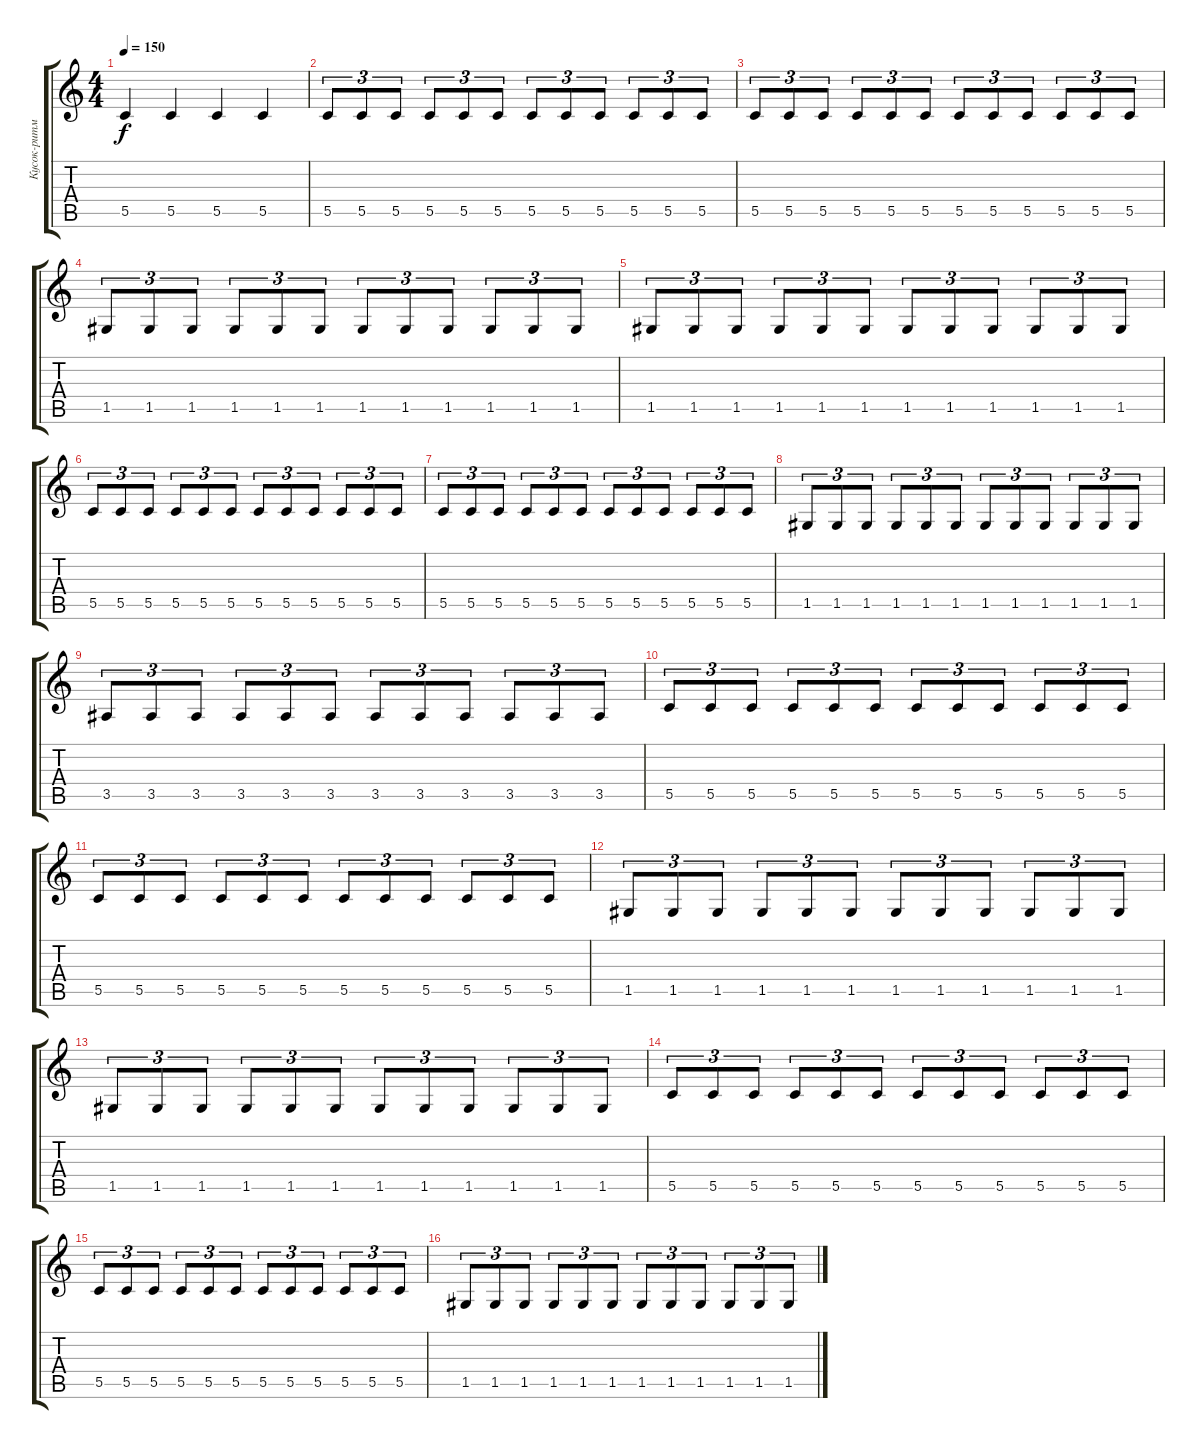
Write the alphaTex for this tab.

\track ("Кусок-ритм" "Кусок-ритм") {instrument distortionguitar}
\staff {score tabs}
\tuning (D4 A3 F3 C3 G2 D2) {hide}
\ts (4 4)
\tempo 150
\clef g2
\ks c
5.5.4{dy f instrument distortionguitar} 5.5.4 5.5.4 5.5.4 |
5.5.8{tu (3 2)} 5.5.8{tu (3 2)} 5.5.8{tu (3 2)} 5.5.8{tu (3 2)} 5.5.8{tu (3 2)} 5.5.8{tu (3 2)} 5.5.8{tu (3 2)} 5.5.8{tu (3 2)} 5.5.8{tu (3 2)} 5.5.8{tu (3 2)} 5.5.8{tu (3 2)} 5.5.8{tu (3 2)} |
5.5.8{tu (3 2)} 5.5.8{tu (3 2)} 5.5.8{tu (3 2)} 5.5.8{tu (3 2)} 5.5.8{tu (3 2)} 5.5.8{tu (3 2)} 5.5.8{tu (3 2)} 5.5.8{tu (3 2)} 5.5.8{tu (3 2)} 5.5.8{tu (3 2)} 5.5.8{tu (3 2)} 5.5.8{tu (3 2)} |
1.5.8{tu (3 2)} 1.5.8{tu (3 2)} 1.5.8{tu (3 2)} 1.5.8{tu (3 2)} 1.5.8{tu (3 2)} 1.5.8{tu (3 2)} 1.5.8{tu (3 2)} 1.5.8{tu (3 2)} 1.5.8{tu (3 2)} 1.5.8{tu (3 2)} 1.5.8{tu (3 2)} 1.5.8{tu (3 2)} |
1.5.8{tu (3 2)} 1.5.8{tu (3 2)} 1.5.8{tu (3 2)} 1.5.8{tu (3 2)} 1.5.8{tu (3 2)} 1.5.8{tu (3 2)} 1.5.8{tu (3 2)} 1.5.8{tu (3 2)} 1.5.8{tu (3 2)} 1.5.8{tu (3 2)} 1.5.8{tu (3 2)} 1.5.8{tu (3 2)} |
5.5.8{tu (3 2)} 5.5.8{tu (3 2)} 5.5.8{tu (3 2)} 5.5.8{tu (3 2)} 5.5.8{tu (3 2)} 5.5.8{tu (3 2)} 5.5.8{tu (3 2)} 5.5.8{tu (3 2)} 5.5.8{tu (3 2)} 5.5.8{tu (3 2)} 5.5.8{tu (3 2)} 5.5.8{tu (3 2)} |
5.5.8{tu (3 2)} 5.5.8{tu (3 2)} 5.5.8{tu (3 2)} 5.5.8{tu (3 2)} 5.5.8{tu (3 2)} 5.5.8{tu (3 2)} 5.5.8{tu (3 2)} 5.5.8{tu (3 2)} 5.5.8{tu (3 2)} 5.5.8{tu (3 2)} 5.5.8{tu (3 2)} 5.5.8{tu (3 2)} |
1.5.8{tu (3 2)} 1.5.8{tu (3 2)} 1.5.8{tu (3 2)} 1.5.8{tu (3 2)} 1.5.8{tu (3 2)} 1.5.8{tu (3 2)} 1.5.8{tu (3 2)} 1.5.8{tu (3 2)} 1.5.8{tu (3 2)} 1.5.8{tu (3 2)} 1.5.8{tu (3 2)} 1.5.8{tu (3 2)} |
3.5.8{tu (3 2)} 3.5.8{tu (3 2)} 3.5.8{tu (3 2)} 3.5.8{tu (3 2)} 3.5.8{tu (3 2)} 3.5.8{tu (3 2)} 3.5.8{tu (3 2)} 3.5.8{tu (3 2)} 3.5.8{tu (3 2)} 3.5.8{tu (3 2)} 3.5.8{tu (3 2)} 3.5.8{tu (3 2)} |
5.5.8{tu (3 2)} 5.5.8{tu (3 2)} 5.5.8{tu (3 2)} 5.5.8{tu (3 2)} 5.5.8{tu (3 2)} 5.5.8{tu (3 2)} 5.5.8{tu (3 2)} 5.5.8{tu (3 2)} 5.5.8{tu (3 2)} 5.5.8{tu (3 2)} 5.5.8{tu (3 2)} 5.5.8{tu (3 2)} |
5.5.8{tu (3 2)} 5.5.8{tu (3 2)} 5.5.8{tu (3 2)} 5.5.8{tu (3 2)} 5.5.8{tu (3 2)} 5.5.8{tu (3 2)} 5.5.8{tu (3 2)} 5.5.8{tu (3 2)} 5.5.8{tu (3 2)} 5.5.8{tu (3 2)} 5.5.8{tu (3 2)} 5.5.8{tu (3 2)} |
1.5.8{tu (3 2)} 1.5.8{tu (3 2)} 1.5.8{tu (3 2)} 1.5.8{tu (3 2)} 1.5.8{tu (3 2)} 1.5.8{tu (3 2)} 1.5.8{tu (3 2)} 1.5.8{tu (3 2)} 1.5.8{tu (3 2)} 1.5.8{tu (3 2)} 1.5.8{tu (3 2)} 1.5.8{tu (3 2)} |
1.5.8{tu (3 2)} 1.5.8{tu (3 2)} 1.5.8{tu (3 2)} 1.5.8{tu (3 2)} 1.5.8{tu (3 2)} 1.5.8{tu (3 2)} 1.5.8{tu (3 2)} 1.5.8{tu (3 2)} 1.5.8{tu (3 2)} 1.5.8{tu (3 2)} 1.5.8{tu (3 2)} 1.5.8{tu (3 2)} |
5.5.8{tu (3 2)} 5.5.8{tu (3 2)} 5.5.8{tu (3 2)} 5.5.8{tu (3 2)} 5.5.8{tu (3 2)} 5.5.8{tu (3 2)} 5.5.8{tu (3 2)} 5.5.8{tu (3 2)} 5.5.8{tu (3 2)} 5.5.8{tu (3 2)} 5.5.8{tu (3 2)} 5.5.8{tu (3 2)} |
5.5.8{tu (3 2)} 5.5.8{tu (3 2)} 5.5.8{tu (3 2)} 5.5.8{tu (3 2)} 5.5.8{tu (3 2)} 5.5.8{tu (3 2)} 5.5.8{tu (3 2)} 5.5.8{tu (3 2)} 5.5.8{tu (3 2)} 5.5.8{tu (3 2)} 5.5.8{tu (3 2)} 5.5.8{tu (3 2)} |
1.5.8{tu (3 2)} 1.5.8{tu (3 2)} 1.5.8{tu (3 2)} 1.5.8{tu (3 2)} 1.5.8{tu (3 2)} 1.5.8{tu (3 2)} 1.5.8{tu (3 2)} 1.5.8{tu (3 2)} 1.5.8{tu (3 2)} 1.5.8{tu (3 2)} 1.5.8{tu (3 2)} 1.5.8{tu (3 2)}
